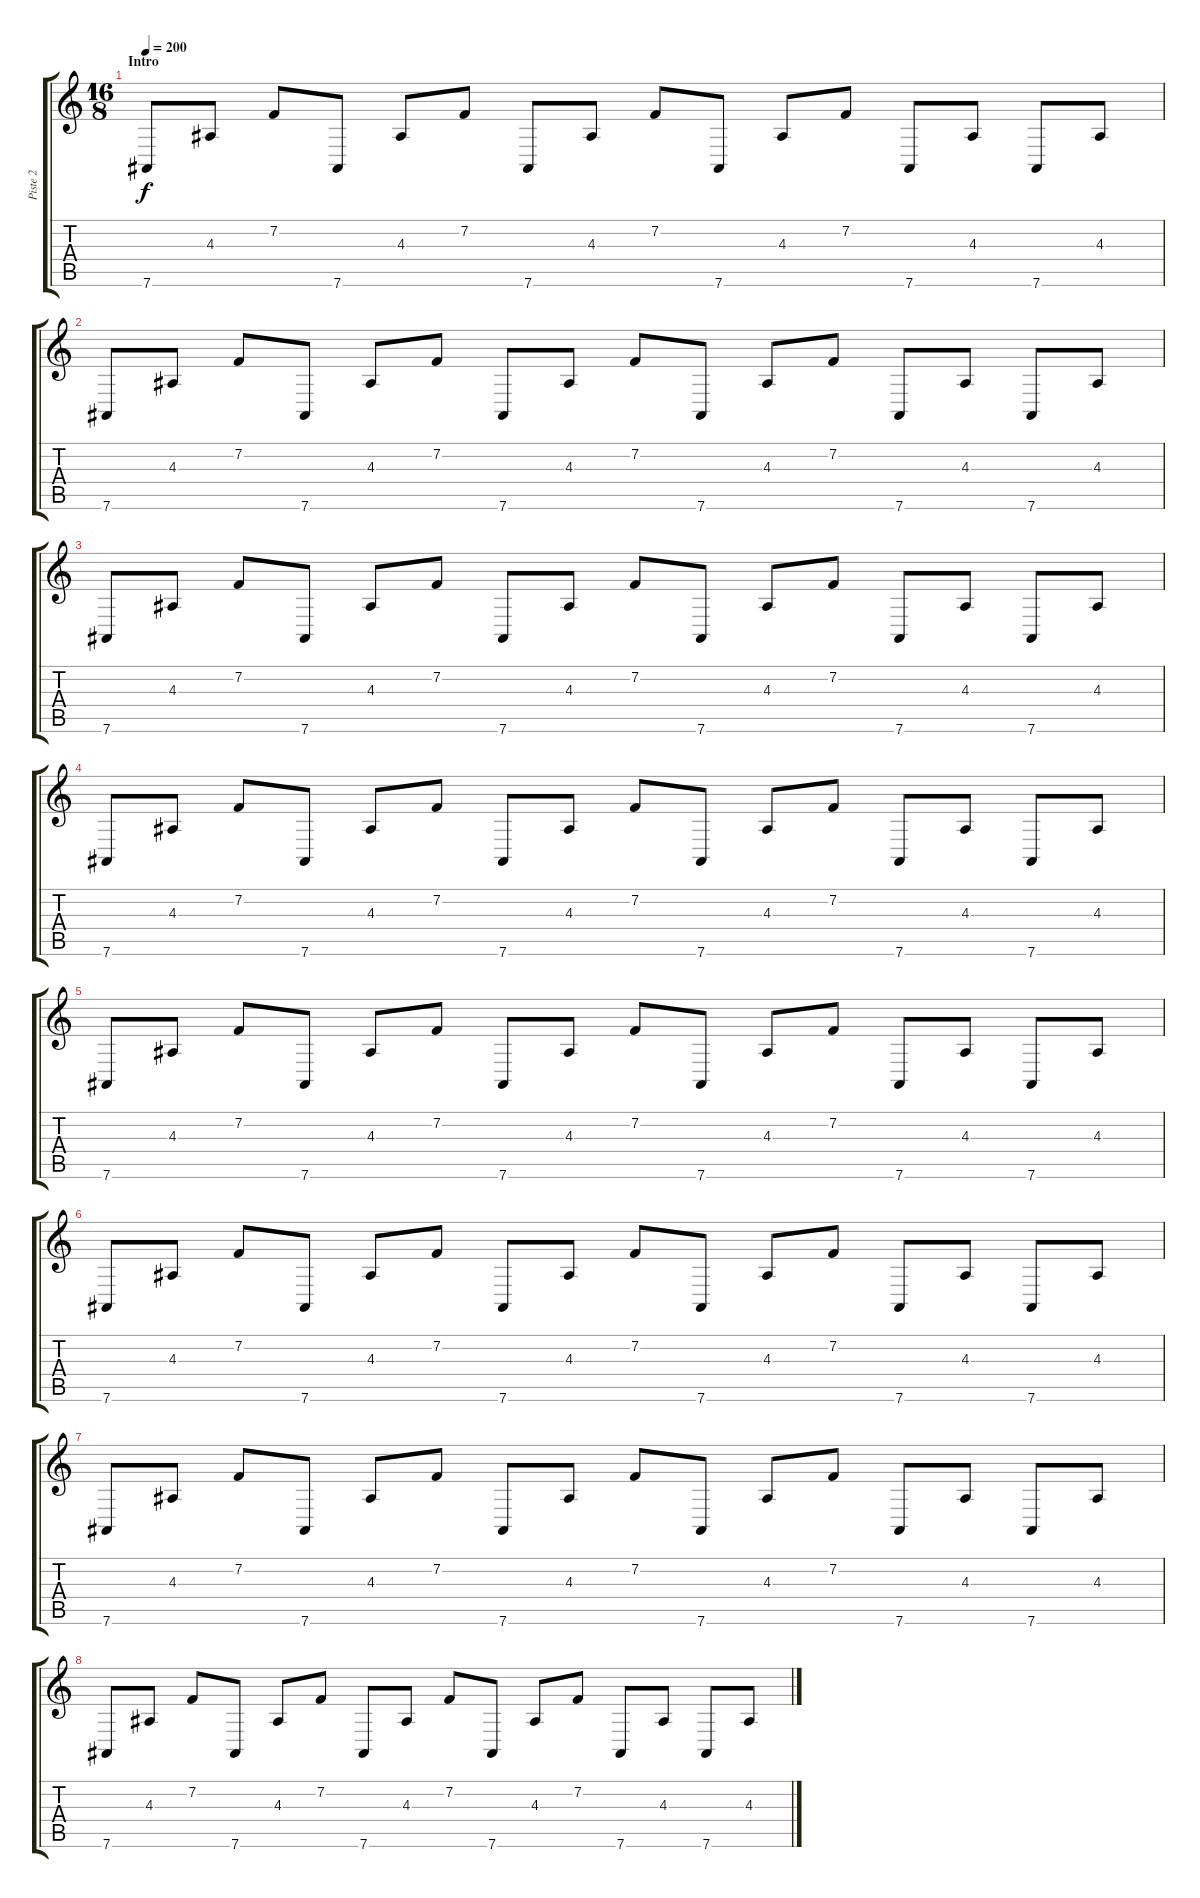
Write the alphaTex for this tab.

\track ("Piste 2" "Piste 2") {instrument lead2sawtooth}
\staff {score tabs}
\tuning (Eb4 Bb3 Gb3 Db3 Ab2 Eb2) {hide}
\ts (16 8)
\section ("" "Intro")
\tempo 200
\clef g2
\ks c
7.6.8{dy f instrument lead2sawtooth} 4.3.8 7.2.8 7.6.8 4.3.8 7.2.8 7.6.8 4.3.8 7.2.8 7.6.8 4.3.8 7.2.8 7.6.8 4.3.8 7.6.8 4.3.8 |
7.6.8 4.3.8 7.2.8 7.6.8 4.3.8 7.2.8 7.6.8 4.3.8 7.2.8 7.6.8 4.3.8 7.2.8 7.6.8 4.3.8 7.6.8 4.3.8 |
7.6.8 4.3.8 7.2.8 7.6.8 4.3.8 7.2.8 7.6.8 4.3.8 7.2.8 7.6.8 4.3.8 7.2.8 7.6.8 4.3.8 7.6.8 4.3.8 |
7.6.8 4.3.8 7.2.8 7.6.8 4.3.8 7.2.8 7.6.8 4.3.8 7.2.8 7.6.8 4.3.8 7.2.8 7.6.8 4.3.8 7.6.8 4.3.8 |
7.6.8 4.3.8 7.2.8 7.6.8 4.3.8 7.2.8 7.6.8 4.3.8 7.2.8 7.6.8 4.3.8 7.2.8 7.6.8 4.3.8 7.6.8 4.3.8 |
7.6.8 4.3.8 7.2.8 7.6.8 4.3.8 7.2.8 7.6.8 4.3.8 7.2.8 7.6.8 4.3.8 7.2.8 7.6.8 4.3.8 7.6.8 4.3.8 |
7.6.8 4.3.8 7.2.8 7.6.8 4.3.8 7.2.8 7.6.8 4.3.8 7.2.8 7.6.8 4.3.8 7.2.8 7.6.8 4.3.8 7.6.8 4.3.8 |
7.6.8 4.3.8 7.2.8 7.6.8 4.3.8 7.2.8 7.6.8 4.3.8 7.2.8 7.6.8 4.3.8 7.2.8 7.6.8 4.3.8 7.6.8 4.3.8
